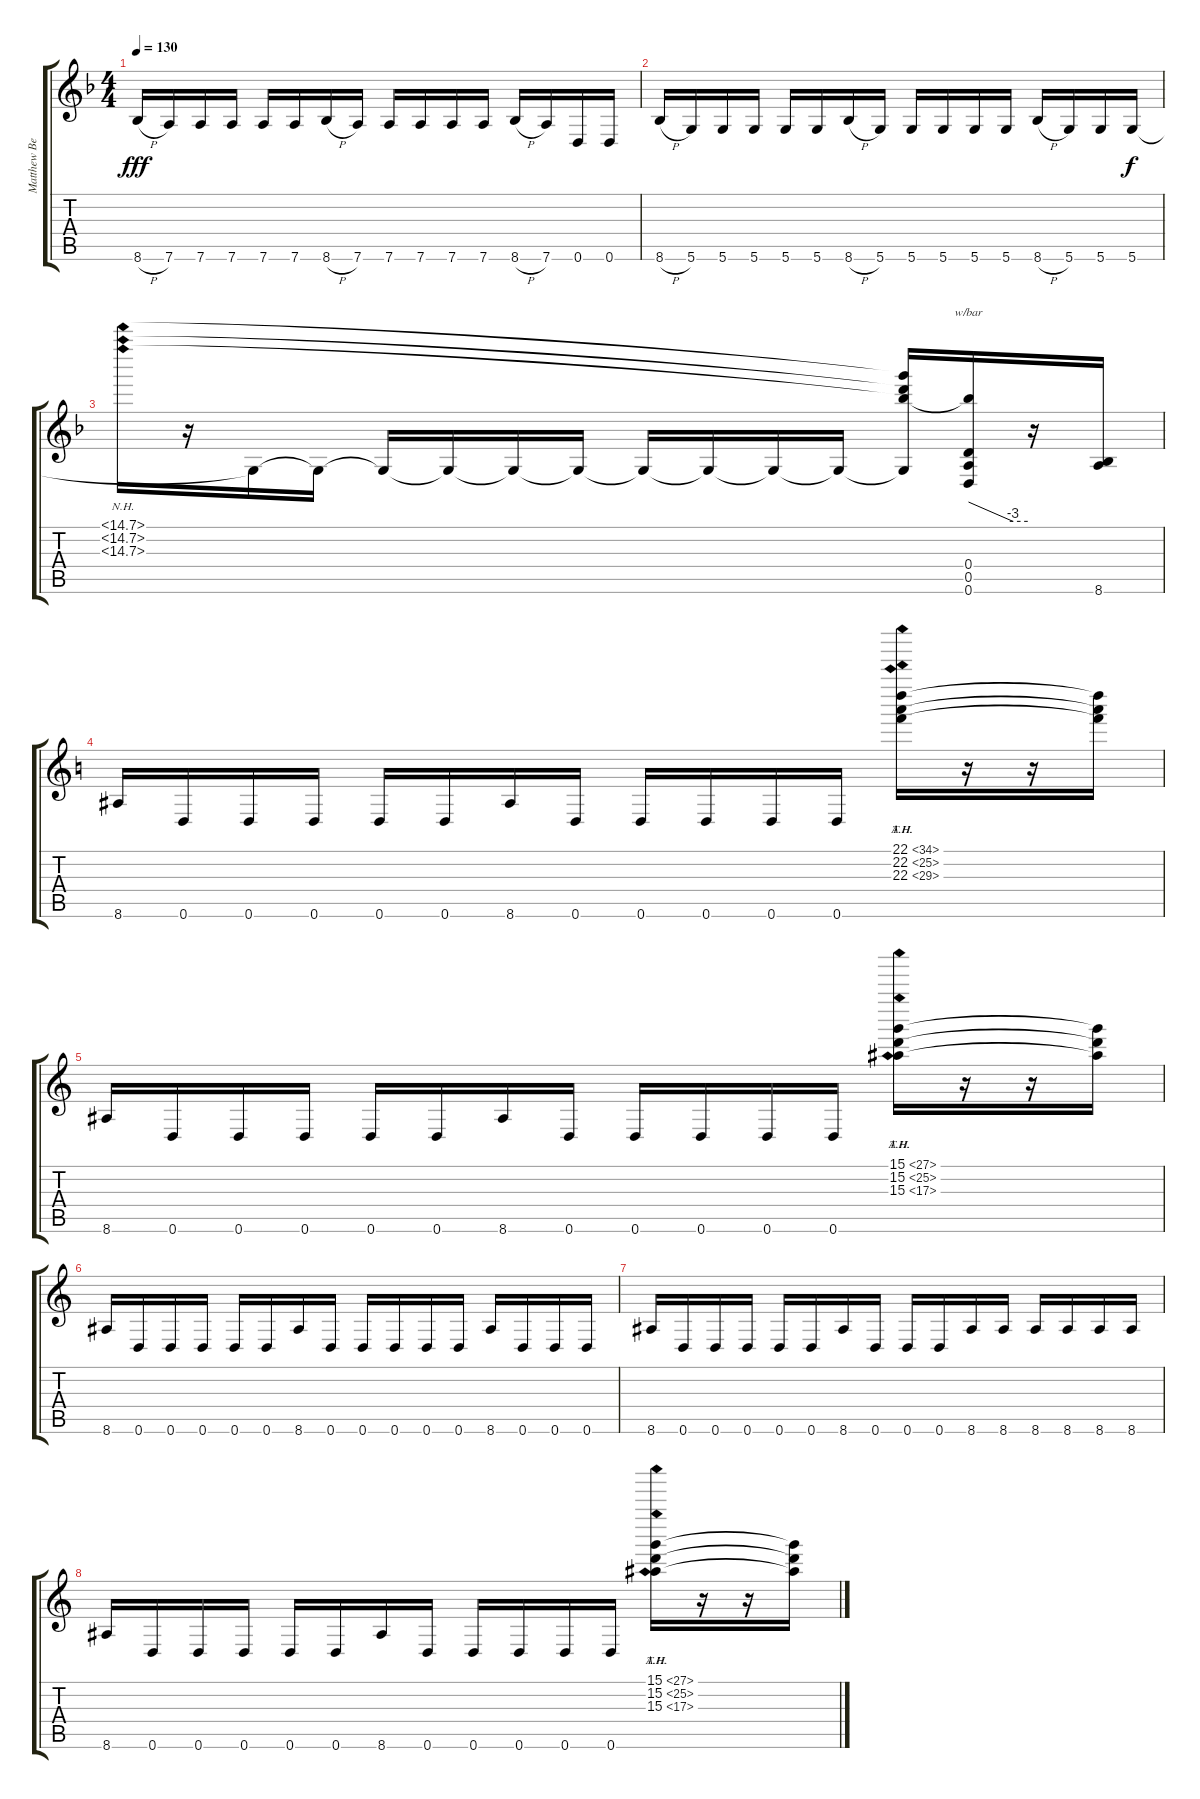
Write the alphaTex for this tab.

\track ("Matthew Bellamy" "Matthew Be") {instrument distortionguitar}
\staff {score tabs}
\tuning (E4 B3 G3 D3 A2 D2) {hide}
\ts (4 4)
\tempo 130
\clef g2
\ks f
8.6{h}.16{dy fff} 7.6.16 7.6.16 7.6.16 7.6.16 7.6.16 8.6{h}.16 7.6.16 7.6.16 7.6.16 7.6.16 7.6.16 8.6{h}.16 7.6.16 0.6.16 0.6.16 |
8.6{h}.16 5.6.16 5.6.16 5.6.16 5.6.16 5.6.16 8.6{h}.16 5.6.16 5.6.16 5.6.16 5.6.16 5.6.16 8.6{h}.16 5.6.16 5.6.16 5.6.16{dy f} |
(15.1{nh} 15.2{nh} 15.3{nh}).16{volume 16 instrument distortionguitar} r.16 5.6{t}.16 5.6{t}.16 5.6{t}.16 5.6{t}.16 5.6{t}.16 5.6{t}.16 5.6{t}.16 5.6{t}.16 5.6{t}.16 5.6{t}.16 (15.1{t} 15.2{t} 15.3{t} 5.6{t}).16 (15.3{t} 0.4 0.5 0.6).16{tbe (custom default 0 0 45 -12 60 -12)} r.16 (0.5{t} 8.6).16 |
\ks c
8.6.16 0.6.16 0.6.16 0.6.16 0.6.16 0.6.16 8.6.16 0.6.16 0.6.16 0.6.16 0.6.16 0.6.16 (22.1{th 12} 22.2{ah 3} 22.3{ah 7}).16 r.16 r.16 (22.1{t} 22.2{t} 22.3{t}).16 |
8.6.16 0.6.16 0.6.16 0.6.16 0.6.16 0.6.16 8.6.16 0.6.16 0.6.16 0.6.16 0.6.16 0.6.16 (15.1{th 12} 15.2{ah 10} 15.3{ah 2}).16 r.16 r.16 (15.1{t} 15.2{t} 15.3{t}).16 |
8.6.16 0.6.16 0.6.16 0.6.16 0.6.16 0.6.16 8.6.16 0.6.16 0.6.16 0.6.16 0.6.16 0.6.16 8.6.16 0.6.16 0.6.16 0.6.16 |
8.6.16 0.6.16 0.6.16 0.6.16 0.6.16 0.6.16 8.6.16 0.6.16 0.6.16 0.6.16 8.6.16 8.6.16 8.6.16 8.6.16 8.6.16 8.6.16 |
8.6.16 0.6.16 0.6.16 0.6.16 0.6.16 0.6.16 8.6.16 0.6.16 0.6.16 0.6.16 0.6.16 0.6.16 (15.1{th 12} 15.2{ah 10} 15.3{ah 2}).16 r.16 r.16 (15.1{t} 15.2{t} 15.3{t}).16
